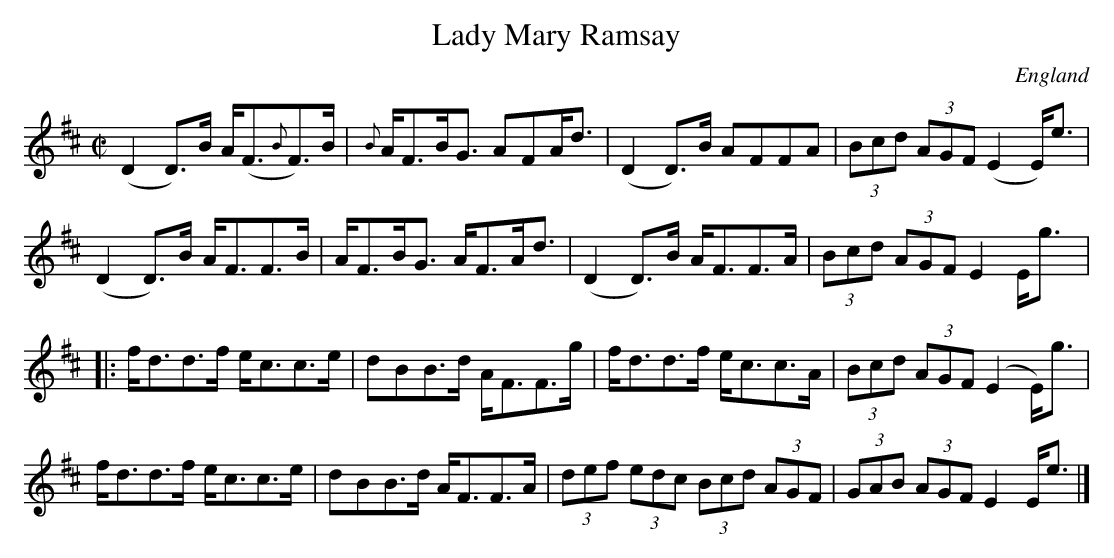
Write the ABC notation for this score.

X:1
T:Lady Mary Ramsay
L:1/8
M:C|
O:England
K:D
(D2D)>B A<(F{B}F)>B | {B}A<FB<G AFA<d | \
(D2D)>B AFFA | (3Bcd (3AGF (E2E)<e |
(D2D)>B A<FF>B | A<FB<G A<FA<d | \
(D2D)>B A<FF>A | (3Bcd (3AGF E2E<g |:
f<dd>f e<cc>e | dBB>d A<FF>g | \
f<dd>f e<cc>A | (3Bcd (3AGF (E2E<)g |
f<dd>f e<cc>e | dBB>d A<FF>A |\
(3def (3edc (3Bcd (3AGF | (3GAB (3AGF E2E<e|]
